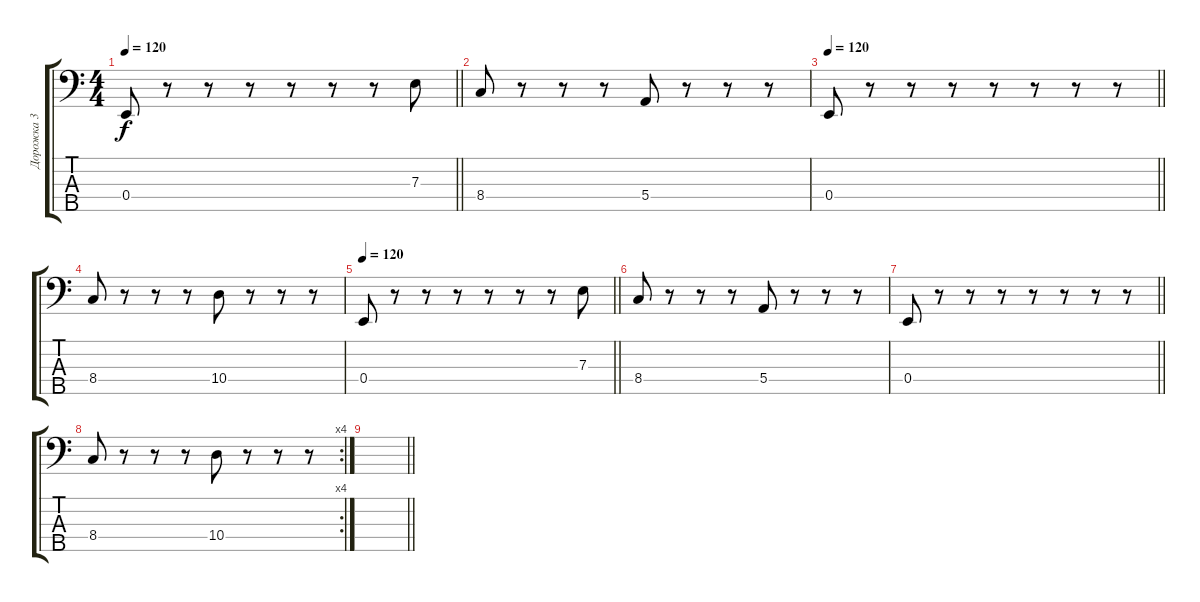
\track ("Дорожка 3" "Дорожка 3") {instrument electricbassfinger}
\staff {score tabs}
\tuning (G2 D2 A1 E1 B0) {hide}
\ts (4 4)
\tempo 120
\clef f4
\barLineRight lightlight
\ks c
0.4.8{dy f} r.8 r.8 r.8 r.8 r.8 r.8 7.3.8 |
8.4.8 r.8 r.8 r.8 5.4.8 r.8 r.8 r.8 |
\tempo 120
\barLineRight lightlight
0.4.8 r.8 r.8 r.8 r.8 r.8 r.8 r.8 |
8.4.8 r.8 r.8 r.8 10.4.8 r.8 r.8 r.8 |
\tempo 120
\barLineRight lightlight
0.4.8 r.8 r.8 r.8 r.8 r.8 r.8 7.3.8 |
8.4.8 r.8 r.8 r.8 5.4.8 r.8 r.8 r.8 |
\barLineRight lightlight
0.4.8 r.8 r.8 r.8 r.8 r.8 r.8 r.8 |
\rc 4
8.4.8 r.8 r.8 r.8 10.4.8 r.8 r.8 r.8 |
\barLineRight lightlight
